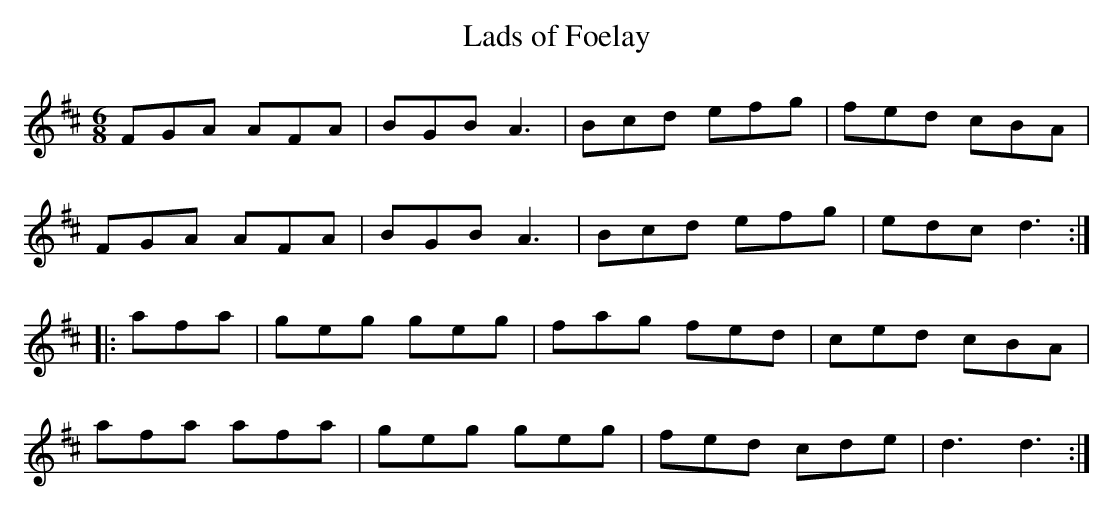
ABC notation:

X:1
T:Lads of Foelay
M:6/8
K:D
FGA AFA | BGB A3 | Bcd efg | fed cBA |
FGA AFA | BGB A3 | Bcd efg | edc d3 :|
|:afa | geg geg | fag fed |ced cBA |
afa afa | geg geg | fed cde | d3 d3 :|
